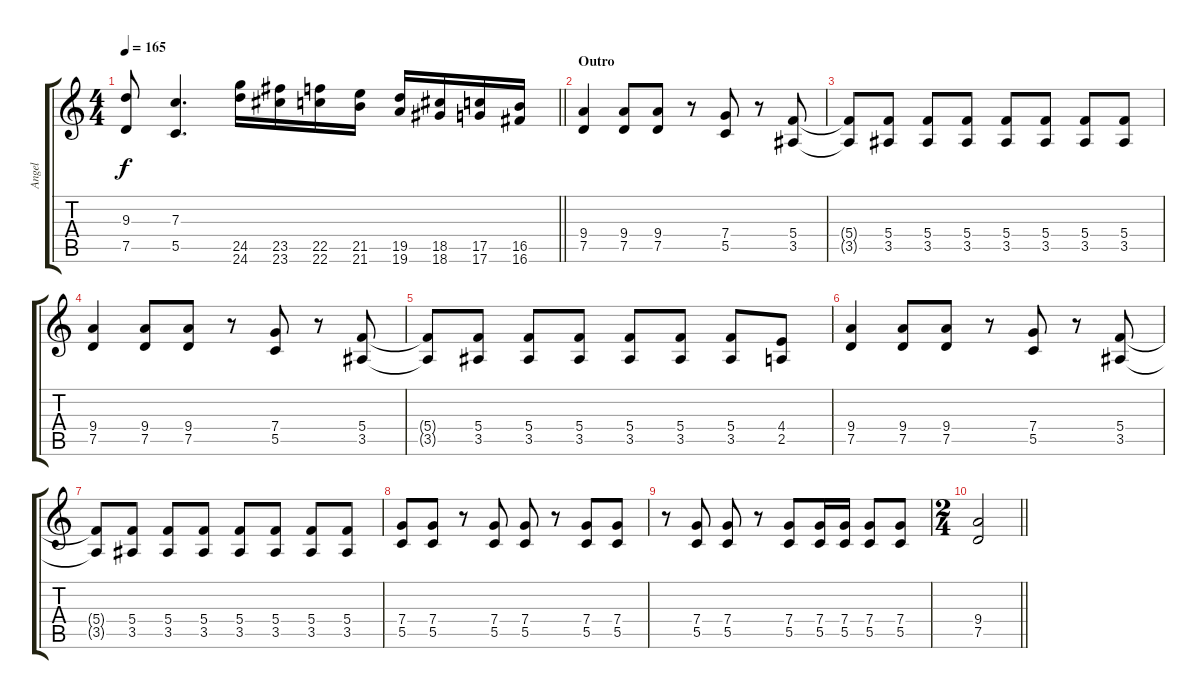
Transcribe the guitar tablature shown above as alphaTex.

\track ("Angel" "Angel") {instrument distortionguitar}
\staff {score tabs}
\tuning (D4 A3 F3 C3 G2 D2) {hide}
\ts (4 4)
\tempo 165
\clef g2
\barLineRight lightlight
\ks c
(9.3{t} 7.5{t}).8{dy f} (7.3 5.5).4{d} (24.5 24.6).16 (23.5 23.6).16 (22.5 22.6).16 (21.5 21.6).16 (19.5 19.6).16 (18.5 18.6).16 (17.5 17.6).16 (16.5 16.6).16 |
\section ("" "Outro")
(9.4 7.5).4 (9.4 7.5).8 (9.4 7.5).8 r.8 (7.4 5.5).8 r.8 (5.4 3.5).8 |
(5.4{t} 3.5{t}).8 (5.4 3.5).8 (5.4 3.5).8 (5.4 3.5).8 (5.4 3.5).8 (5.4 3.5).8 (5.4 3.5).8 (5.4 3.5).8 |
(9.4 7.5).4 (9.4 7.5).8 (9.4 7.5).8 r.8 (7.4 5.5).8 r.8 (5.4 3.5).8 |
(5.4{t} 3.5{t}).8 (5.4 3.5).8 (5.4 3.5).8 (5.4 3.5).8 (5.4 3.5).8 (5.4 3.5).8 (5.4 3.5).8 (4.4 2.5).8 |
(9.4 7.5).4 (9.4 7.5).8 (9.4 7.5).8 r.8 (7.4 5.5).8 r.8 (5.4 3.5).8 |
(5.4{t} 3.5{t}).8 (5.4 3.5).8 (5.4 3.5).8 (5.4 3.5).8 (5.4 3.5).8 (5.4 3.5).8 (5.4 3.5).8 (5.4 3.5).8 |
(7.4 5.5).8 (7.4 5.5).8 r.8 (7.4 5.5).8 (7.4 5.5).8 r.8 (7.4 5.5).8 (7.4 5.5).8 |
r.8 (7.4 5.5).8 (7.4 5.5).8 r.8 (7.4 5.5).8 (7.4 5.5).16 (7.4 5.5).16 (7.4 5.5).8 (7.4 5.5).8 |
\ts (2 4)
\barLineRight lightlight
(9.4 7.5).2
